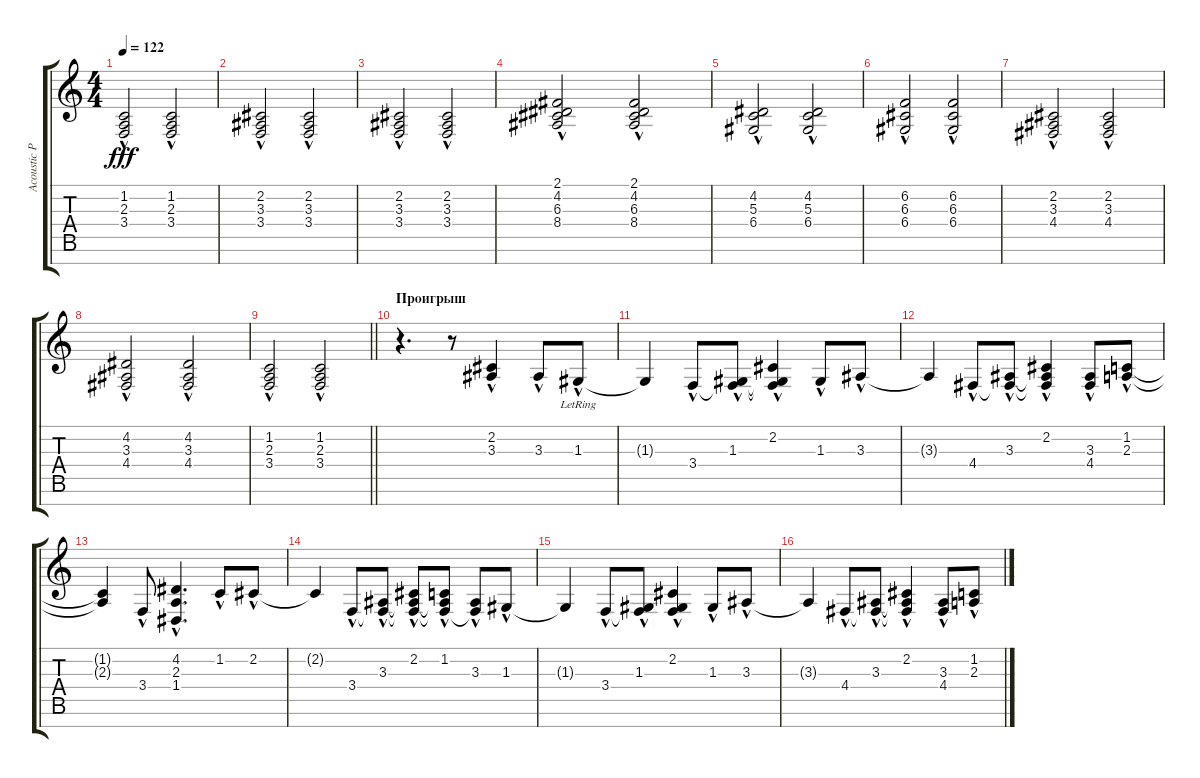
\track ("Acoustic Piano (Staff 1)" "Acoustic P") {instrument acousticgrandpiano}
\staff {score tabs}
\tuning (E4 B3 G3 D3 A2 E2 B1) {hide}
\ts (4 4)
\tempo 122
\clef g2
\ks c
(1.2{hac} 2.3{hac} 3.4{hac}).2{dy fff} (1.2{hac} 2.3{hac} 3.4{hac}).2 |
(2.2{hac} 3.3{hac} 3.4{hac}).2 (2.2{hac} 3.3{hac} 3.4{hac}).2 |
(2.2{hac} 3.3{hac} 3.4{hac}).2 (2.2{hac} 3.3{hac} 3.4{hac}).2 |
(2.1{hac} 4.2{hac} 6.3{hac} 8.4{hac}).2 (2.1{hac} 4.2{hac} 6.3{hac} 8.4{hac}).2 |
(4.2{hac} 5.3{hac} 6.4{hac}).2 (4.2{hac} 5.3{hac} 6.4{hac}).2 |
(6.2{hac} 6.3{hac} 6.4{hac}).2 (6.2{hac} 6.3{hac} 6.4{hac}).2 |
(2.2{hac} 3.3{hac} 4.4{hac}).2 (2.2{hac} 3.3{hac} 4.4{hac}).2 |
(4.2{hac} 3.3{hac} 4.4{hac}).2 (4.2{hac} 3.3{hac} 4.4{hac}).2 |
\barLineRight lightlight
(1.2{hac} 2.3{hac} 3.4{hac}).2 (1.2{hac} 2.3{hac} 3.4{hac}).2 |
\section ("" "Проигрыш")
r.4{d} r.8 (2.2{hac} 3.3{hac}).4 3.3{hac}.8 1.3{hac lr}.8 |
1.3{t}.4 3.4{hac}.8 (1.3{hac} 3.4{t}).8 (2.2{hac} 1.3{t} 3.4{t}).4 1.3{hac}.8 3.3{hac}.8 |
3.3{t}.4 4.4{hac}.8 (3.3{hac} 4.4{t}).8 (2.2{hac} 3.3{t} 4.4{t}).4 (3.3{hac} 4.4{hac}).8 (1.2{hac} 2.3{hac}).8 |
(1.2{t} 2.3{t}).4 3.4{hac}.8 (4.2{hac} 2.3{hac} 1.4{hac}).4{d} 1.2{hac}.8 2.2{hac}.8 |
2.2{t}.4 3.4{hac}.8 (3.3{hac} 3.4{t}).8 (2.2{hac} 3.3{t} 3.4{t}).8 (1.2{hac} 3.3{t} 3.4{t}).8 (3.3{hac} 3.4{t}).8 1.3{hac}.8 |
1.3{t}.4 3.4{hac}.8 (1.3{hac} 3.4{t}).8 (2.2{hac} 1.3{t} 3.4{t}).4 1.3{hac}.8 3.3{hac}.8 |
3.3{t}.4 4.4{hac}.8 (3.3{hac} 4.4{t}).8 (2.2{hac} 3.3{t} 4.4{t}).4 (3.3{hac} 4.4{hac}).8 (1.2{hac} 2.3{hac}).8
